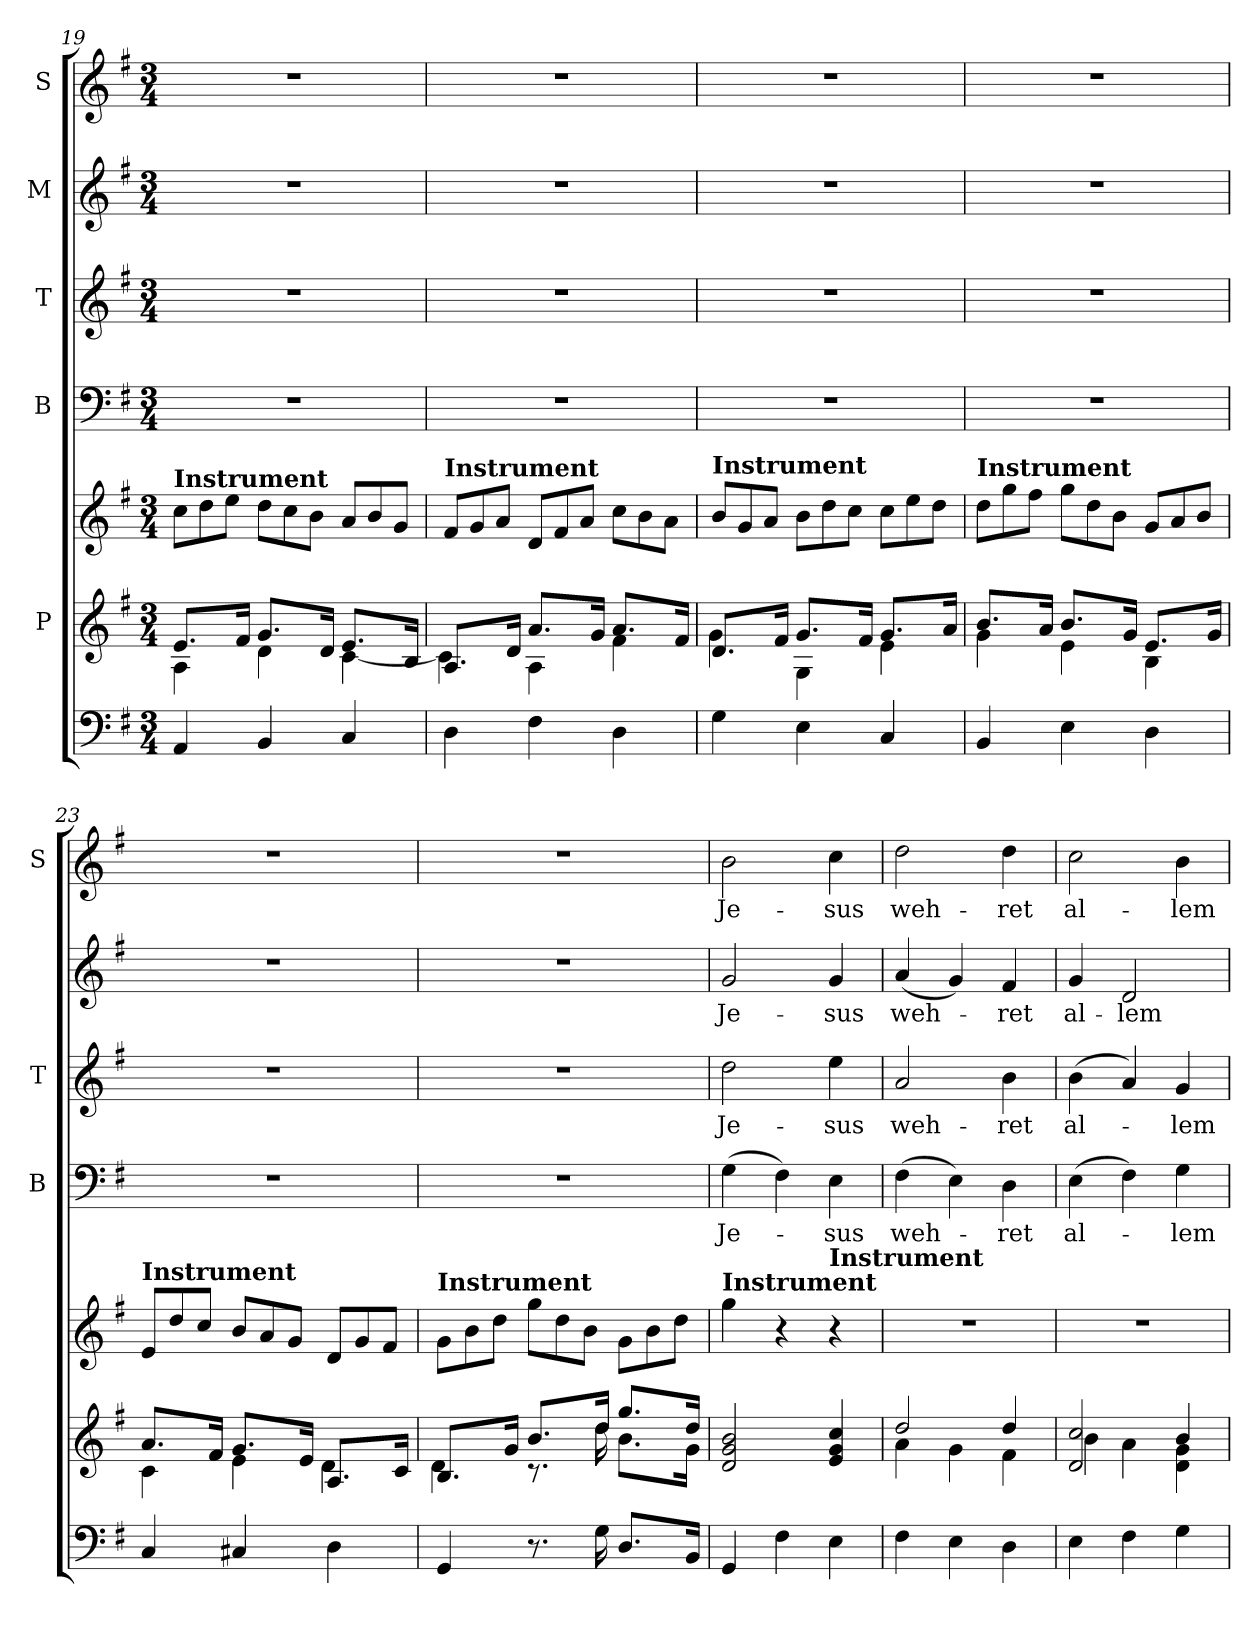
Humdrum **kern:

**kern	**kern	**kern	**kern	**text	**kern	**text	**kern	**text	**kern	**text
*part6	*part5	*part5	*part4	*part4	*part3	*part3	*part2	*part2	*part1	*part1
*staff7	*staff6	*staff5	*staff4	*staff4	*staff3	*staff3	*staff2	*staff2	*staff1	*staff1
*	*I"P	*	*I"B	*	*I"T	*	*I"M	*	*I"S	*
*	*	*	*I'B	*	*I'T	*	*	*	*I'S	*
!!LO:LB:g=z
*clefF4	*clefG2	*clefG2	*clefF4	*	*clefG2	*	*clefG2	*	*clefG2	*
*ITrd7c12	*	*	*	*	*	*	*	*	*	*
*k[f#]	*k[f#]	*k[f#]	*k[f#]	*	*k[f#]	*	*k[f#]	*	*k[f#]	*
*G:	*G:	*G:	*G:	*	*G:	*	*G:	*	*G:	*
*M3/4	*M3/4	*M3/4	*M3/4	*	*M3/4	*	*M3/4	*	*M3/4	*
=19	=19	=19	=19	=19	=19	=19	=19	=19	=19	=19
*	*^	*	*	*	*	*	*	*	*	*
*	*	*	*Xtuplet	*	*	*	*	*	*	*	*
!	!	!	!LO:TX:a:B:t=Instrument	!	!	!	!	!	!	!	!
4AAA/	8.e/L	4A\	12cc\L	2.r	.	2.r	.	2.r	.	2.r	.
.	.	.	12dd\	.	.	.	.	.	.	.	.
.	.	.	12ee\J	.	.	.	.	.	.	.	.
.	16f#/Jk	.	.	.	.	.	.	.	.	.	.
4BBB/	8.g/L	4d\	12dd\L	.	.	.	.	.	.	.	.
.	.	.	12cc\	.	.	.	.	.	.	.	.
.	.	.	12b\J	.	.	.	.	.	.	.	.
.	16d/Jk	.	.	.	.	.	.	.	.	.	.
4CC/	8.e/L	[4c\	12a/L	.	.	.	.	.	.	.	.
.	.	.	12b/	.	.	.	.	.	.	.	.
.	.	.	12g/J	.	.	.	.	.	.	.	.
.	16B/Jk	.	.	.	.	.	.	.	.	.	.
!!LO:PB:g=z
=20	=20	=20	=20	=20	=20	=20	=20	=20	=20	=20	=20
!	!	!	!LO:TX:a:B:t=Instrument	!	!	!	!	!	!	!	!
4DD\	8.A/L	4c\]	12f#/L	2.r	.	2.r	.	2.r	.	2.r	.
.	.	.	12g/	.	.	.	.	.	.	.	.
.	.	.	12a/J	.	.	.	.	.	.	.	.
.	16d/Jk	.	.	.	.	.	.	.	.	.	.
4FF#\	8.a/L	4A\	12d/L	.	.	.	.	.	.	.	.
.	.	.	12f#/	.	.	.	.	.	.	.	.
.	.	.	12a/J	.	.	.	.	.	.	.	.
.	16g/Jk	.	.	.	.	.	.	.	.	.	.
4DD\	8.a/L	4f#\	12cc\L	.	.	.	.	.	.	.	.
.	.	.	12b\	.	.	.	.	.	.	.	.
.	.	.	12a\J	.	.	.	.	.	.	.	.
.	16f#/Jk	.	.	.	.	.	.	.	.	.	.
=21	=21	=21	=21	=21	=21	=21	=21	=21	=21	=21	=21
!	!	!	!LO:TX:a:B:t=Instrument	!	!	!	!	!	!	!	!
4GG\	8.d/L	4g\	12b/L	2.r	.	2.r	.	2.r	.	2.r	.
.	.	.	12g/	.	.	.	.	.	.	.	.
.	.	.	12a/J	.	.	.	.	.	.	.	.
.	16f#/Jk	.	.	.	.	.	.	.	.	.	.
4EE\	8.g/L	4G\	12b\L	.	.	.	.	.	.	.	.
.	.	.	12dd\	.	.	.	.	.	.	.	.
.	.	.	12cc\J	.	.	.	.	.	.	.	.
.	16f#/Jk	.	.	.	.	.	.	.	.	.	.
4CC/	8.g/L	4e\	12cc\L	.	.	.	.	.	.	.	.
.	.	.	12ee\	.	.	.	.	.	.	.	.
.	.	.	12dd\J	.	.	.	.	.	.	.	.
.	16a/Jk	.	.	.	.	.	.	.	.	.	.
=22	=22	=22	=22	=22	=22	=22	=22	=22	=22	=22	=22
!	!	!	!LO:TX:a:B:t=Instrument	!	!	!	!	!	!	!	!
4BBB/	8.b/L	4g\	12dd\L	2.r	.	2.r	.	2.r	.	2.r	.
.	.	.	12gg\	.	.	.	.	.	.	.	.
.	.	.	12ff#\J	.	.	.	.	.	.	.	.
.	16a/Jk	.	.	.	.	.	.	.	.	.	.
4EE\	8.b/L	4e\	12gg\L	.	.	.	.	.	.	.	.
.	.	.	12dd\	.	.	.	.	.	.	.	.
.	.	.	12b\J	.	.	.	.	.	.	.	.
.	16g/Jk	.	.	.	.	.	.	.	.	.	.
4DD\	8.e/L	4B\	12g/L	.	.	.	.	.	.	.	.
.	.	.	12a/	.	.	.	.	.	.	.	.
.	.	.	12b/J	.	.	.	.	.	.	.	.
.	16g/Jk	.	.	.	.	.	.	.	.	.	.
=23	=23	=23	=23	=23	=23	=23	=23	=23	=23	=23	=23
!	!	!	!LO:TX:a:B:t=Instrument	!	!	!	!	!	!	!	!
4CC/	8.a/L	4c\	12e/L	2.r	.	2.r	.	2.r	.	2.r	.
.	.	.	12dd/	.	.	.	.	.	.	.	.
.	.	.	12cc/J	.	.	.	.	.	.	.	.
.	16f#/Jk	.	.	.	.	.	.	.	.	.	.
4CC#X/	8.g/L	4e\	12b/L	.	.	.	.	.	.	.	.
.	.	.	12a/	.	.	.	.	.	.	.	.
.	.	.	12g/J	.	.	.	.	.	.	.	.
.	16e/Jk	.	.	.	.	.	.	.	.	.	.
4DD\	8.A/L	4d\	12d/L	.	.	.	.	.	.	.	.
.	.	.	12g/	.	.	.	.	.	.	.	.
.	.	.	12f#/J	.	.	.	.	.	.	.	.
.	16c/Jk	.	.	.	.	.	.	.	.	.	.
=24	=24	=24	=24	=24	=24	=24	=24	=24	=24	=24	=24
!	!	!	!LO:TX:a:B:t=Instrument	!	!	!	!	!	!	!	!
4GGG/	8.B/L	4d\	12g\L	2.r	.	2.r	.	2.r	.	2.r	.
.	.	.	12b\	.	.	.	.	.	.	.	.
.	.	.	12dd\J	.	.	.	.	.	.	.	.
.	16g/Jk	.	.	.	.	.	.	.	.	.	.
8.r	8.b/L	8.rc	12gg\L	.	.	.	.	.	.	.	.
.	.	.	12dd\	.	.	.	.	.	.	.	.
.	.	.	12b\J	.	.	.	.	.	.	.	.
16GG\	16dd/Jk	16dd\	.	.	.	.	.	.	.	.	.
8.DD/L	8.gg/L	8.b\L	12g\L	.	.	.	.	.	.	.	.
.	.	.	12b\	.	.	.	.	.	.	.	.
.	.	.	12dd\J	.	.	.	.	.	.	.	.
16BBB/Jk	16dd/Jk	16g\Jk	.	.	.	.	.	.	.	.	.
=25	=25	=25	=25	=25	=25	=25	=25	=25	=25	=25	=25
!	!	!	!LO:TX:a:B:t=Instrument	!	!	!	!	!	!	!	!
*	*v	*v	*	*	*	*	*	*	*	*	*
4GGG/	2d/ 2g/ 2b/	4gg\	(>4G\	Je-	2dd\	Je-	2g/	Je-	2b\	Je-
4FF#\	.	4r	4F#\)	.	.	.	.	.	.	.
!	!	!LO:TX:a:B:t=Instrument	!	!	!	!	!	!	!	!
4EE\	4e/ 4g/ 4cc/	4r	4E\	-sus	4ee\	-sus	4g/	-sus	4cc\	-sus
!!LO:PB:g=z
=26	=26	=26	=26	=26	=26	=26	=26	=26	=26	=26
*	*^	*	*	*	*	*	*	*	*	*
4FF#\	2dd/	4a\	2.r	(>4F#\	weh-	2a/	weh-	(4a/	weh-	2dd\	weh-
4EE\	.	4g\	.	4E\)	.	.	.	4g/)	.	.	.
4DD\	4dd/	4f#\	.	4D\	-ret	4b\	-ret	4f#/	-ret	4dd\	-ret
=27	=27	=27	=27	=27	=27	=27	=27	=27	=27	=27	=27
4EE\	2d/ 2cc/	4b\	2.r	(>4E\	al-	(>4b\	al-	4g/	al-	2cc\	al-
4FF#\	.	4a\	.	4F#\)	.	4a/)	.	2d/	-lem	.	.
4GG\	4b/	4d\ 4g\	.	4G\	-lem	4g/	-lem	.	.	4b\	-lem
*	*v	*v	*	*	*	*	*	*	*	*	*
=	=	=	=	=	=	=	=	=	=	=
*-	*-	*-	*-	*-	*-	*-	*-	*-	*-	*-
